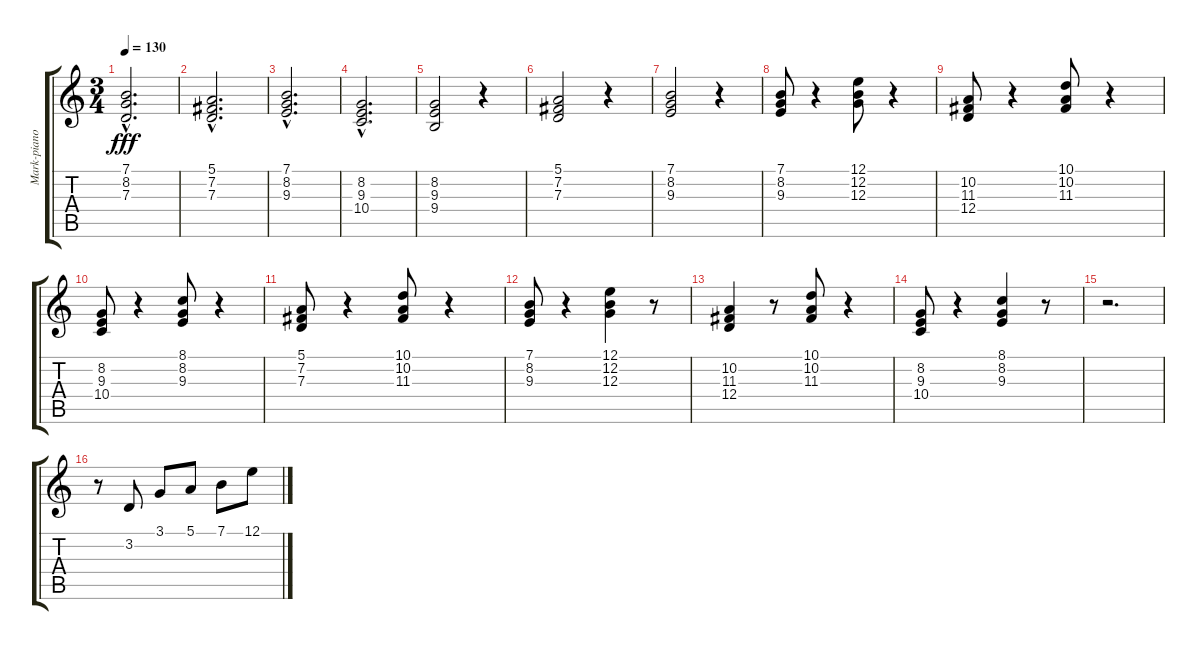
\track ("Mark-piano" "Mark-piano") {instrument acousticgrandpiano}
\staff {score tabs}
\tuning (E4 B3 G3 D3 A2 E2) {hide}
\ts (3 4)
\tempo 130
\clef g2
\ks c
(7.1{hac} 8.2{hac} 7.3{hac}).2{d dy fff} |
(5.1 7.2{hac} 7.3{hac}).2{d} |
(7.1{hac} 8.2{hac} 9.3{hac}).2{d} |
(8.2{hac} 9.3{hac} 10.4).2{d} |
(8.2 9.3 9.4).2 r.4 |
(5.1 7.2 7.3).2 r.4 |
(7.1 8.2 9.3).2 r.4 |
(7.1 8.2 9.3).8 r.4 (12.1 12.2 12.3).8 r.4 |
(10.2 11.3 12.4).8 r.4 (10.1 10.2 11.3).8 r.4 |
(8.2 9.3 10.4).8 r.4 (8.1 8.2 9.3).8 r.4 |
(5.1 7.2 7.3).8 r.4 (10.1 10.2 11.3).8 r.4 |
(7.1 8.2 9.3).8 r.4 (12.1 12.2 12.3).4 r.8 |
(10.2 11.3 12.4).4 r.8 (10.1 10.2 11.3).8 r.4 |
(8.2 9.3 10.4).8 r.4 (8.1 8.2 9.3).4 r.8 |
r.2{d} |
r.8 3.2.8{instrument brightacousticpiano} 3.1.8 5.1.8 7.1.8 12.1.8
